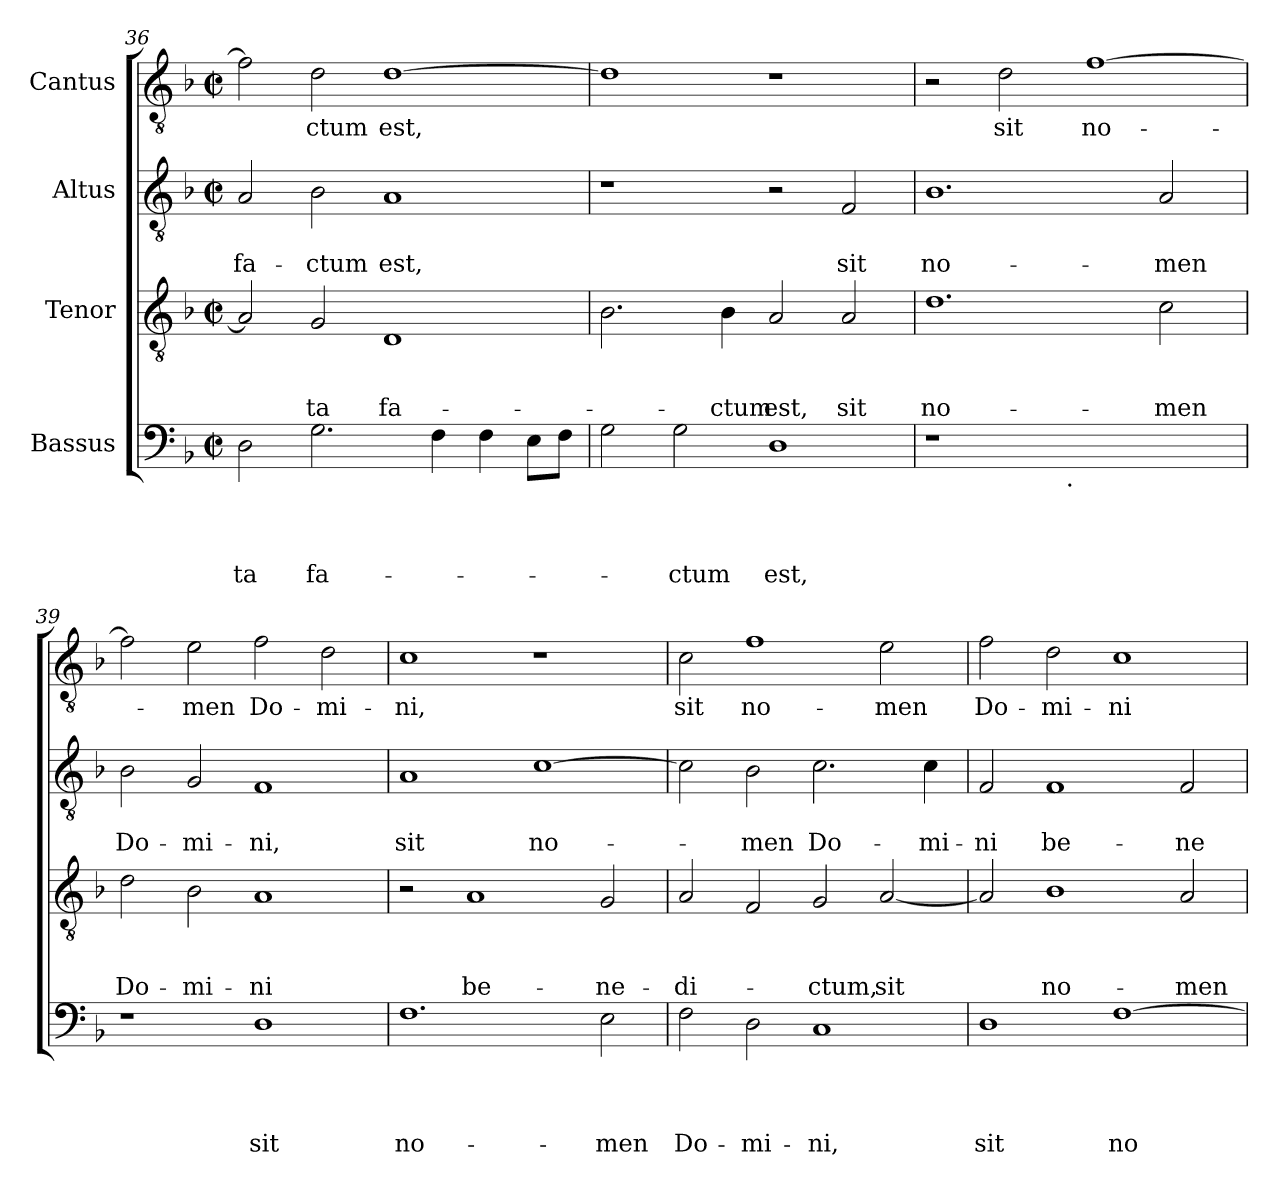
**kern	**text	**text	**text	**text	**kern	**text	**text	**text	**kern	**text	**text	**kern	**text
*part4	*part4	*part4	*part4	*part4	*part3	*part3	*part3	*part3	*part2	*part2	*part2	*part1	*part1
*staff4	*staff4	*staff4	*staff4	*staff4	*staff3	*staff3	*staff3	*staff3	*staff2	*staff2	*staff2	*staff1	*staff1
*I"Bassus	*	*	*	*	*I"Tenor	*	*	*	*I"Altus	*	*	*I"Cantus	*
*clefF4	*	*	*	*	*clefGv2	*	*	*	*clefGv2	*	*	*clefGv2	*
*k[b-]	*	*	*	*	*k[b-]	*	*	*	*k[b-]	*	*	*k[b-]	*
*F:	*	*	*	*	*F:	*	*	*	*F:	*	*	*F:	*
*M2/2	*	*	*	*	*M2/2	*	*	*	*M2/2	*	*	*M2/2	*
*met(c|)	*	*	*	*	*met(c|)	*	*	*	*met(c|)	*	*	*met(c|)	*
=36	=36	=36	=36	=36	=36	=36	=36	=36	=36	=36	=36	=36	=36
!	!	!	!	!LO:LY:b	!	!	!	!	!	!	!LO:LY:b	!	!
2D\	.	.	.	-ta	2A/]	.	.	.	2A/	.	fa-	2f\]	.
!	!	!	!	!LO:LY:b	!	!	!	!LO:LY:b	!	!	!LO:LY:b	!	!LO:LY:b
2.G\	.	.	.	fa-	2G/	.	.	-ta	2B-\	.	-ctum	2d\	-ctum
!	!	!	!	!	!	!	!	!LO:LY:b	!	!	!LO:LY:b	!	!LO:LY:b
.	.	.	.	.	1D	.	.	fa-	1A	.	est,	[>1d	est,
4F\	.	.	.	.	.	.	.	.	.	.	.	.	.
4F\	.	.	.	.	.	.	.	.	.	.	.	.	.
8E\L	.	.	.	.	.	.	.	.	.	.	.	.	.
8F\J	.	.	.	.	.	.	.	.	.	.	.	.	.
=37	=37	=37	=37	=37	=37	=37	=37	=37	=37	=37	=37	=37	=37
2G\	.	.	.	.	2.B-\	.	.	.	1r	.	.	1d]	.
!	!	!	!	!LO:LY:b	!	!	!	!	!	!	!	!	!
2G\	.	.	.	-ctum	.	.	.	.	.	.	.	.	.
!	!	!	!	!	!	!	!	!LO:LY:b	!	!	!	!	!
.	.	.	.	.	4B-\	.	.	-ctum	.	.	.	.	.
!	!	!	!	!LO:LY:b	!	!	!	!LO:LY:b	!	!	!	!	!
1D	.	.	.	est,	2A/	.	.	est,	2r	.	.	1r	.
!	!	!	!	!	!	!	!	!LO:LY:b	!	!	!LO:LY:b	!	!
.	.	.	.	.	2A/	.	.	sit	2F/	.	sit	.	.
=38	=38	=38	=38	=38	=38	=38	=38	=38	=38	=38	=38	=38	=38
!	!	!	!	!	!	!	!	!LO:LY:b	!	!	!LO:LY:b	!	!
*^	*	*	*	*	*	*	*	*	*	*	*	*	*
1r	2...ryy	.	.	.	.	1.d	.	.	no-	1.B-	.	no-	2r	.
!	!	!	!	!	!	!	!	!	!	!	!	!	!	!LO:LY:b
.	.	.	.	.	.	.	.	.	.	.	.	.	2d\	sit
!	!LO:TX:b:t=.	!	!	!	!	!	!	!	!	!	!	!	!	!
.	1ryy	.	.	.	.	.	.	.	.	.	.	.	.	.
!	!	!	!	!	!	!	!	!	!	!	!	!	!	!LO:LY:b
1ryy	.	.	.	.	.	.	.	.	.	.	.	.	[<1f	no-
!	!	!	!	!	!	!	!	!	!LO:LY:b	!	!	!LO:LY:b	!	!
.	.	.	.	.	.	2c\	.	.	-men	2A/	.	-men	.	.
.	16ryy	.	.	.	.	.	.	.	.	.	.	.	.	.
!!LO:LB:g=z
=39	=39	=39	=39	=39	=39	=39	=39	=39	=39	=39	=39	=39	=39	=39
!	!	!	!	!	!	!	!	!	!LO:LY:b	!	!	!LO:LY:b	!	!
*v	*v	*	*	*	*	*	*	*	*	*	*	*	*	*
1r	.	.	.	.	2d\	.	.	Do-	2B-\	.	Do-	2f\]	.
!	!	!	!	!	!	!	!	!LO:LY:b	!	!	!LO:LY:b	!	!LO:LY:b
.	.	.	.	.	2B-\	.	.	-mi-	2G/	.	-mi-	2e\	-men
!	!	!	!	!LO:LY:b	!	!	!	!LO:LY:b	!	!	!LO:LY:b	!	!LO:LY:b
1D	.	.	.	sit	1A	.	.	-ni	1F	.	-ni,	2f\	Do-
!	!	!	!	!	!	!	!	!	!	!	!	!	!LO:LY:b
.	.	.	.	.	.	.	.	.	.	.	.	2d\	-mi-
=40	=40	=40	=40	=40	=40	=40	=40	=40	=40	=40	=40	=40	=40
!	!	!	!	!LO:LY:b	!	!	!	!	!	!	!LO:LY:b	!	!LO:LY:b
1.F	.	.	.	no-	2r	.	.	.	1A	.	sit	1c	-ni,
!	!	!	!	!	!	!	!	!LO:LY:b	!	!	!	!	!
.	.	.	.	.	1A	.	.	be-	.	.	.	.	.
!	!	!	!	!	!	!	!	!	!	!	!LO:LY:b	!	!
.	.	.	.	.	.	.	.	.	[>1c	.	no-	1r	.
!	!	!	!	!LO:LY:b	!	!	!	!LO:LY:b	!	!	!	!	!
2E\	.	.	.	-men	2G/	.	.	-ne-	.	.	.	.	.
=41	=41	=41	=41	=41	=41	=41	=41	=41	=41	=41	=41	=41	=41
!	!	!	!	!LO:LY:b	!	!	!	!LO:LY:b	!	!	!	!	!LO:LY:b
2F\	.	.	.	Do-	2A/	.	.	-di-	2c\]	.	.	2c\	sit
!	!	!	!	!LO:LY:b	!	!	!	!	!	!	!LO:LY:b	!	!LO:LY:b
2D\	.	.	.	-mi-	2F/	.	.	.	2B-\	.	-men	1f	no-
!	!	!	!	!LO:LY:b	!	!	!	!LO:LY:b	!	!	!LO:LY:b	!	!
1C	.	.	.	-ni,	2G/	.	.	-ctum,	2.c\	.	Do-	.	.
!	!	!	!	!	!	!	!	!LO:LY:b	!	!	!	!	!LO:LY:b
.	.	.	.	.	[<2A/	.	.	sit	.	.	.	2e\	-men
!	!	!	!	!	!	!	!	!	!	!	!LO:LY:b	!	!
.	.	.	.	.	.	.	.	.	4c\	.	-mi-	.	.
=42	=42	=42	=42	=42	=42	=42	=42	=42	=42	=42	=42	=42	=42
!	!	!	!	!LO:LY:b	!	!	!	!	!	!	!LO:LY:b	!	!LO:LY:b
1D	.	.	.	sit	2A/]	.	.	.	2F/	.	-ni	2f\	Do-
!	!	!	!	!	!	!	!	!LO:LY:b	!	!	!LO:LY:b	!	!LO:LY:b
.	.	.	.	.	1B-	.	.	no-	1F	.	be-	2d\	-mi-
!	!	!	!	!LO:LY:b	!	!	!	!	!	!	!	!	!LO:LY:b
[>1F	.	.	.	no-	.	.	.	.	.	.	.	1c	-ni
!	!	!	!	!	!	!	!	!LO:LY:b	!	!	!LO:LY:b	!	!
.	.	.	.	.	2A/	.	.	-men	2F/	.	-ne-	.	.
=	=	=	=	=	=	=	=	=	=	=	=	=	=
*-	*-	*-	*-	*-	*-	*-	*-	*-	*-	*-	*-	*-	*-
